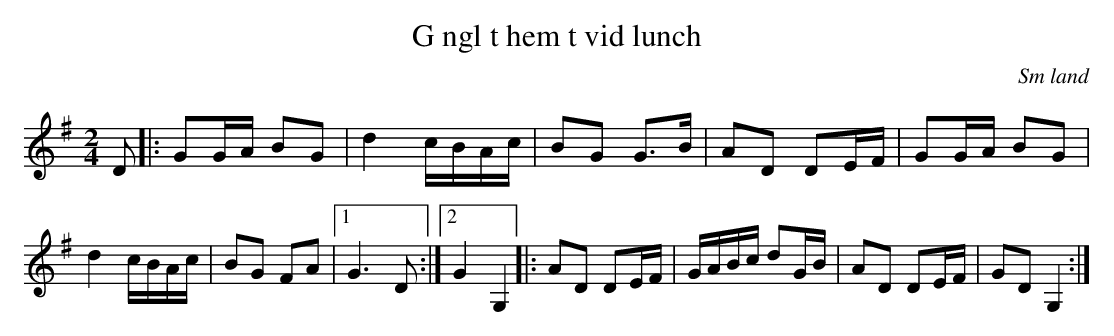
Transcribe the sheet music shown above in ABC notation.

X:1
T:G ngl t hem t vid lunch
O:Sm land
M:2/4
L:1/8
K:G
D|: GG/2A/2 BG | d2 c/2B/2A/2c/2 | BG G3/2B/2 | AD DE/2F/2 | GG/2A/2 BG | d2 c/2B/2A/2c/2 | BG FA |1 G3 D :|2 G2 G,2 |: AD DE/2F/2 | G/2A/2B/2c/2 dG/2B/2 | AD DE/2F/2 | GD G,2 :|
